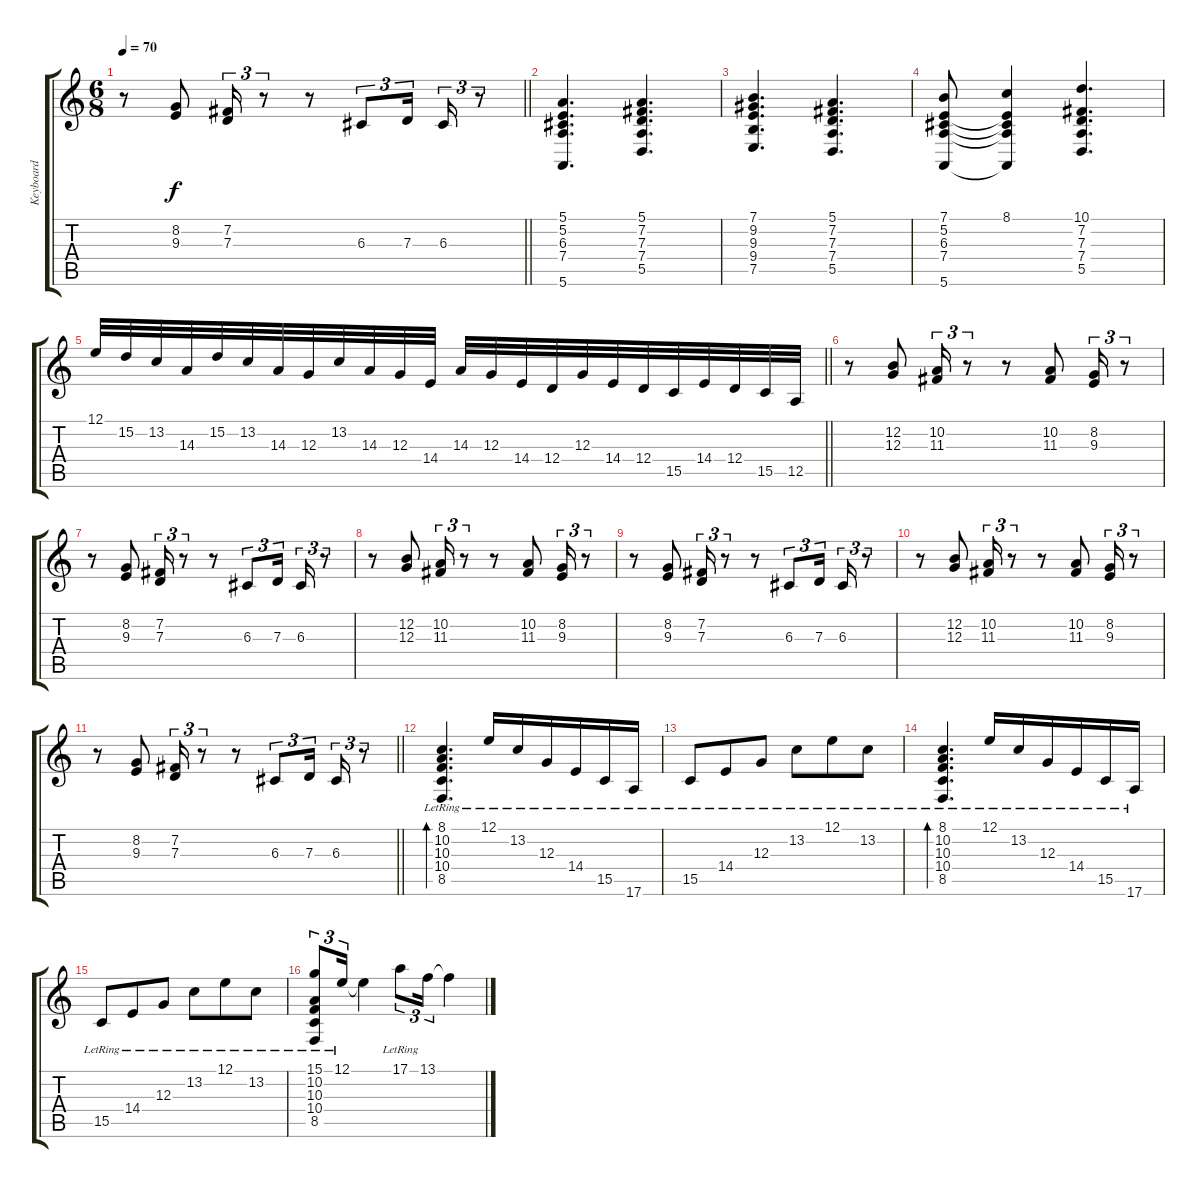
\track ("Keyboard" "Keyboard") {instrument electricpiano1}
\staff {score tabs}
\tuning (E4 B3 G3 D3 A2 E2) {hide}
\ts (6 8)
\tempo 70
\clef g2
\barLineRight lightlight
\ks c
r.8{dy f} (8.2 9.3).8 (7.2 7.3).16{tu (3 2)} r.8{tu (3 2)} r.8 6.3.8{tu (3 2)} 7.3.16{tu (3 2)} 6.3.16{tu (3 2)} r.8{tu (3 2)} |
\section ("" "")
(5.1 5.2 6.3 7.4 5.6).4{d balance 3} (5.1 7.2 7.3 7.4 5.5).4{d} |
(7.1 9.2 9.3 9.4 7.5).4{d} (5.1 7.2 7.3 7.4 5.5).4{d} |
(7.1 5.2 6.3 7.4 5.6).8 (8.1 5.2{t} 6.3{t} 7.4{t} 5.6{t}).4 (10.1 7.2 7.3 7.4 5.5).4{d} |
\barLineRight lightlight
12.1.32 15.2.32 13.2.32 14.3.32 15.2.32 13.2.32 14.3.32 12.3.32 13.2.32 14.3.32 12.3.32 14.4.32 14.3.32 12.3.32 14.4.32 12.4.32 12.3.32 14.4.32 12.4.32 15.5.32 14.4.32 12.4.32 15.5.32 12.5.32 |
\section ("" "")
r.8{balance 0} (12.2 12.3).8 (10.2 11.3).16{tu (3 2)} r.8{tu (3 2)} r.8 (10.2 11.3).8 (8.2 9.3).16{tu (3 2)} r.8{tu (3 2)} |
r.8 (8.2 9.3).8 (7.2 7.3).16{tu (3 2)} r.8{tu (3 2)} r.8 6.3.8{tu (3 2)} 7.3.16{tu (3 2)} 6.3.16{tu (3 2)} r.8{tu (3 2)} |
r.8 (12.2 12.3).8 (10.2 11.3).16{tu (3 2)} r.8{tu (3 2)} r.8 (10.2 11.3).8 (8.2 9.3).16{tu (3 2)} r.8{tu (3 2)} |
r.8 (8.2 9.3).8 (7.2 7.3).16{tu (3 2)} r.8{tu (3 2)} r.8 6.3.8{tu (3 2)} 7.3.16{tu (3 2)} 6.3.16{tu (3 2)} r.8{tu (3 2)} |
r.8 (12.2 12.3).8 (10.2 11.3).16{tu (3 2)} r.8{tu (3 2)} r.8 (10.2 11.3).8 (8.2 9.3).16{tu (3 2)} r.8{tu (3 2)} |
\barLineRight lightlight
r.8 (8.2 9.3).8 (7.2 7.3).16{tu (3 2)} r.8{tu (3 2)} r.8 6.3.8{tu (3 2)} 7.3.16{tu (3 2)} 6.3.16{tu (3 2)} r.8{tu (3 2)} |
\section ("" "")
(8.1{lr} 10.2{lr} 10.3{lr} 10.4{lr} 8.5{lr}).4{d bd 240 balance 3} 12.1{lr}.16 13.2{lr}.16 12.3{lr}.16 14.4{lr}.16 15.5{lr}.16 17.6{lr}.16 |
15.5{lr}.8 14.4{lr}.8 12.3{lr}.8 13.2{lr}.8 12.1{lr}.8 13.2{lr}.8 |
(8.1{lr} 10.2{lr} 10.3{lr} 10.4{lr} 8.5{lr}).4{d bd 240} 12.1{lr}.16 13.2{lr}.16 12.3{lr}.16 14.4{lr}.16 15.5{lr}.16 17.6{lr}.16 |
15.5{lr}.8 14.4{lr}.8 12.3{lr}.8 13.2{lr}.8 12.1{lr}.8 13.2{lr}.8 |
(15.1{lr} 10.2{lr} 10.3{lr} 10.4{lr} 8.5{lr}).8{tu (3 2)} 12.1{lr}.16{tu (3 2)} 12.1{t}.4 17.1{lr}.8{tu (3 2)} 13.1{lr}.16{tu (3 2)} 13.1{t}.4
